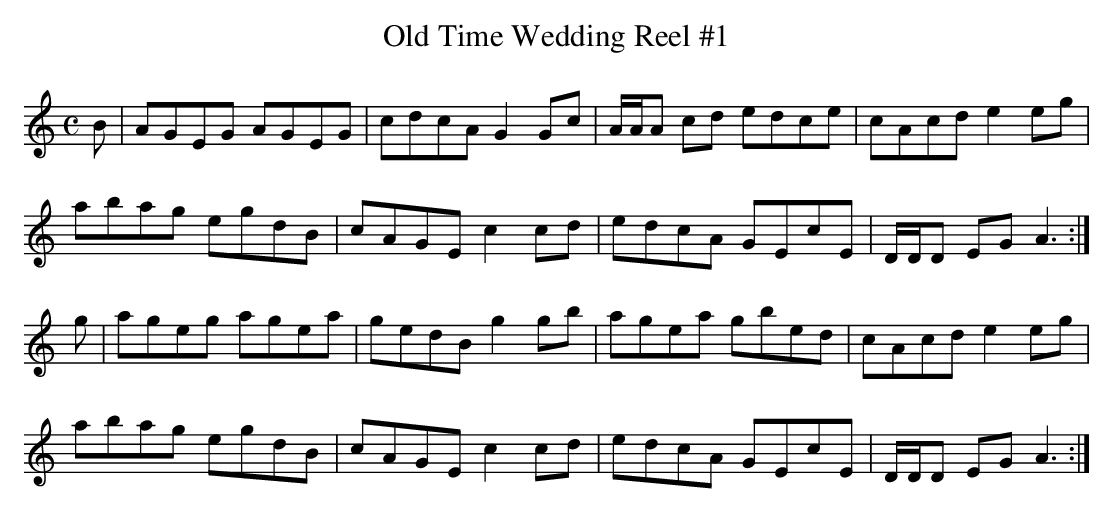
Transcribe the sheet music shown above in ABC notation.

X:1
T:Old Time Wedding Reel #1
M:C
L:1/8
K:Amin
B | AGEG AGEG | cdcA G2Gc | A/A/A cd edce | cAcd e2eg |
abag egdB | cAGE c2cd | edcA GEcE | D/D/D EG A3 :|
g | ageg agea | gedB g2gb | agea gbed | cAcd e2eg |
abag egdB | cAGE c2cd | edcA GEcE | D/D/D EG A3 :|
